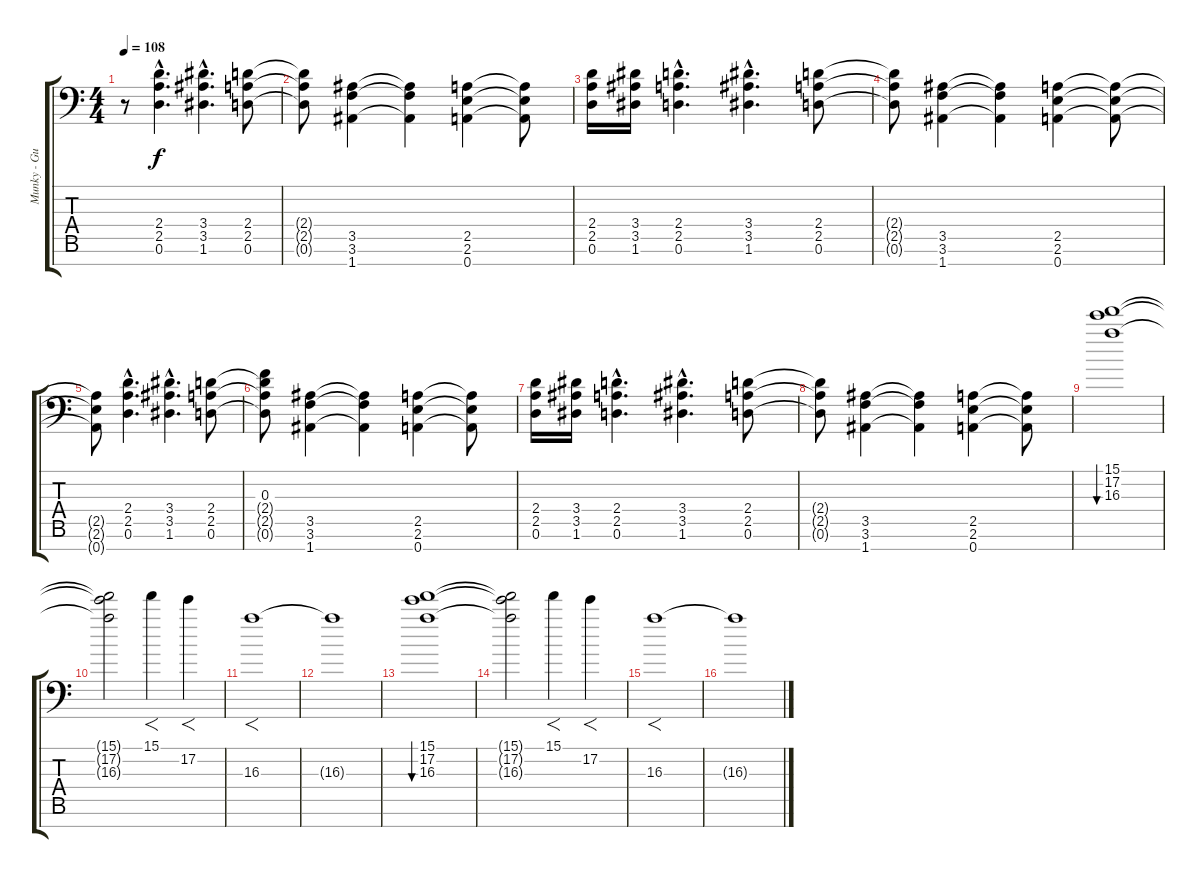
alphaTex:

\track ("Munky - Guitar" "Munky - Gu") {instrument distortionguitar}
\staff {score tabs}
\tuning (D4 B3 F3 C3 G2 D2 A1) {hide}
\ts (4 4)
\tempo 108
\clef f4
\ks c
r.8{dy f} (2.4{hac} 2.5{hac} 0.6{hac}).4{d} (3.4{hac} 3.5{hac} 1.6{hac}).4{d} (2.4 2.5 0.6).8 |
(2.4{t} 2.5{t} 0.6{t}).8 (3.5 3.6 1.7).4 (3.5{t} 3.6{t} 1.7{t}).4 (2.5 2.6 0.7).4 (2.5{t} 2.6{t} 0.7{t}).8 |
(2.4 2.5 0.6).16 (3.4 3.5 1.6).16 (2.4{hac} 2.5{hac} 0.6{hac}).4{d} (3.4{hac} 3.5{hac} 1.6{hac}).4{d} (2.4 2.5 0.6).8 |
(2.4{t} 2.5{t} 0.6{t}).8 (3.5 3.6 1.7).4 (3.5{t} 3.6{t} 1.7{t}).4 (2.5 2.6 0.7).4 (2.5{t} 2.6{t} 0.7{t}).8 |
(2.5{t} 2.6{t} 0.7{t}).8 (2.4{hac} 2.5{hac} 0.6{hac}).4{d} (3.4{hac} 3.5{hac} 1.6{hac}).4{d} (2.4 2.5 0.6).8 |
(0.3 2.4{t} 2.5{t} 0.6{t}).8 (3.5 3.6 1.7).4 (3.5{t} 3.6{t} 1.7{t}).4 (2.5 2.6 0.7).4 (2.5{t} 2.6{t} 0.7{t}).8 |
(2.4 2.5 0.6).16 (3.4 3.5 1.6).16 (2.4{hac} 2.5{hac} 0.6{hac}).4{d} (3.4{hac} 3.5{hac} 1.6{hac}).4{d} (2.4 2.5 0.6).8 |
(2.4{t} 2.5{t} 0.6{t}).8 (3.5 3.6 1.7).4 (3.5{t} 3.6{t} 1.7{t}).4 (2.5 2.6 0.7).4 (2.5{t} 2.6{t} 0.7{t}).8 |
(15.1 17.2 16.3).1{bu 480} |
(15.1{t} 17.2{t} 16.3{t}).2 15.1.4{f} 17.2.4{f} |
16.3.1{f} |
16.3{t}.1 |
(15.1 17.2 16.3).1{bu 480} |
(15.1{t} 17.2{t} 16.3{t}).2 15.1.4{f} 17.2.4{f} |
16.3.1{f} |
16.3{t}.1
